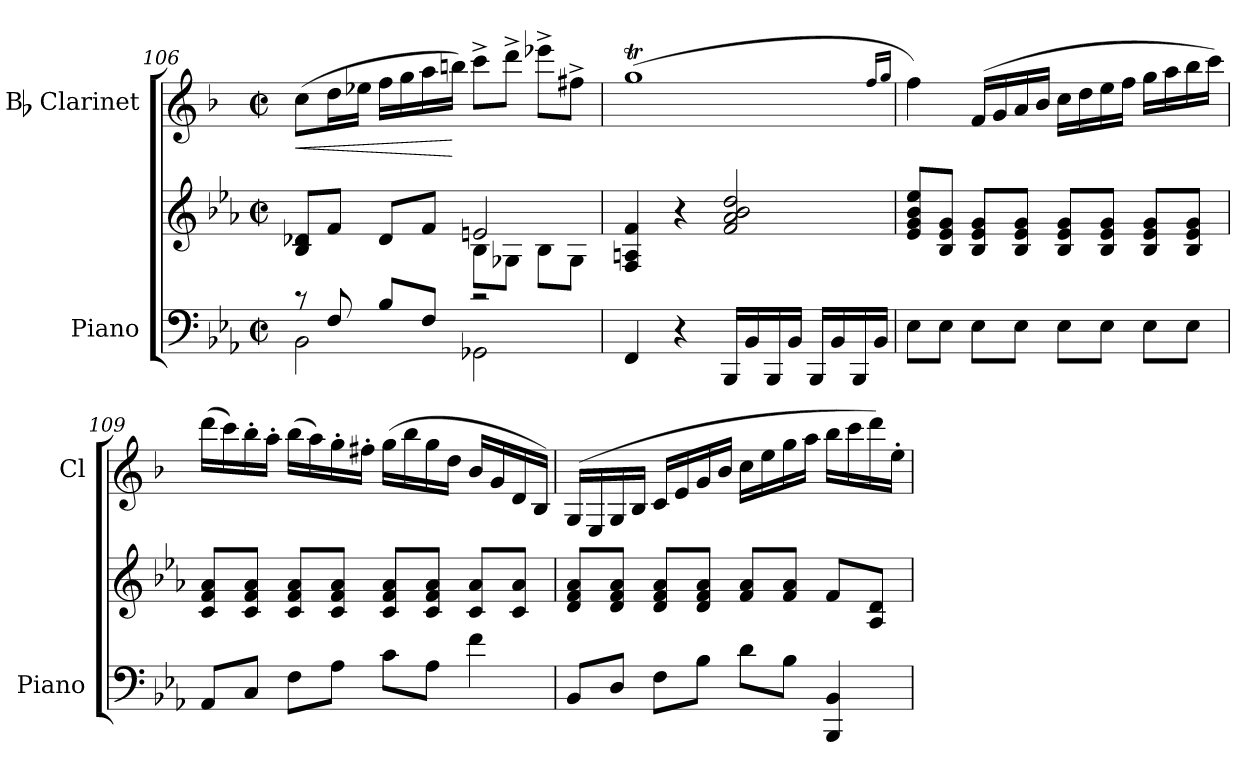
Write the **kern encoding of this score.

**kern	**kern	**kern	**dynam
*part2	*part2	*part1	*part1
*staff3	*staff2	*staff1	*staff1
*I"Piano	*	*I"Bb Clarinet	*
*I'Piano	*	*I'Cl	*
*clefF4	*clefG2	*clefG2	*
*	*	*ITrd1c2	*
*k[b-e-a-]	*k[b-e-a-]	*k[b-e-a-]	*
*E-:	*E-:	*E-:	*
*M2/2	*M2/2	*M2/2	*
*met(c|)	*met(c|)	*met(c|)	*
=106	=106	=106	=106
*^	*^	*	*
!	!	!	!	!	!LO:HP:b
8rc	2BB-\	8B-/ 8d-X/L	2rc	(>8b-\L	<
8F/	.	8f/J	.	16cc\L	.
.	.	.	.	16dd-X\JJ	.
8B-/L	.	8d-/L	.	16ee-\LL	.
.	.	.	.	16ff\	.
8F/J	.	8f/J	.	16gg\	.
.	.	.	.	16aan\JJ)	[
2rc	2GG-X\	2en/	8B-\L	8bb-^>\L	.
.	.	.	8G-X\J	8ccc^>\J	.
.	.	.	8B-\L	8ddd-X^>\L	.
.	.	.	8G-\J	8een^>\J	.
*v	*v	*	*	*	*
*	*v	*v	*	*
!!LO:LB:g=z
=107	=107	=107	=107
4FF/	4F/ 4An/ 4f/	(>1ffT	.
4r	4r	.	.
16BBB-/LL	2f/ 2a-/ 2b-/ 2dd/	.	.
16BB-/	.	.	.
16BBB-/	.	.	.
16BB-/JJ	.	.	.
16BBB-/LL	.	.	.
16BB-/	.	.	.
16BBB-/	.	.	.
16BB-/JJ	.	.	.
.	.	16qee-/LL	.
.	.	16qff/JJ	.
=108	=108	=108	=108
8E-\L	8e-/ 8g/ 8b-/ 8ee-/L	4ee-\)	.
8E-\J	8B-/ 8e-/ 8g/J	.	.
8E-\L	8B-/ 8e-/ 8g/L	(>16e-/LL	.
.	.	16f/	.
8E-\J	8B-/ 8e-/ 8g/J	16g/	.
.	.	16a-/JJ	.
8E-\L	8B-/ 8e-/ 8g/L	16b-\LL	.
.	.	16cc\	.
8E-\J	8B-/ 8e-/ 8g/J	16dd\	.
.	.	16ee-\JJ	.
8E-\L	8B-/ 8e-/ 8g/L	16ff\LL	.
.	.	16gg\	.
8E-\J	8B-/ 8e-/ 8g/J	16aa-\	.
.	.	16bb-\JJ)	.
=109	=109	=109	=109
8AA-/L	8c/ 8f/ 8a-/L	(>16ccc\LL	.
.	.	16bb-\)	.
8C/J	8c/ 8f/ 8a-/J	16aa-'>\	.
.	.	16gg'>\JJ	.
8F\L	8c/ 8f/ 8a-/L	(>16aa-\LL	.
.	.	16gg\)	.
8A-\J	8c/ 8f/ 8a-/J	16ff'>\	.
.	.	16een'>\JJ	.
8c\L	8c/ 8f/ 8a-/L	(>16ff\LL	.
.	.	16aa-\	.
8A-\J	8c/ 8f/ 8a-/J	16ff\	.
.	.	16cc\JJ	.
4f\	8c/ 8a-/L	16a-/LL	.
.	.	16f/	.
.	8c/ 8a-/J	16c/	.
.	.	16A-/JJ)	.
=110	=110	=110	=110
8BB-/L	8d/ 8f/ 8a-/L	(>16F/LL	.
.	.	16D/	.
8D/J	8d/ 8f/ 8a-/J	16F/	.
.	.	16A-/JJ	.
8F\L	8d/ 8f/ 8a-/L	16B-/LL	.
.	.	16d/	.
8B-\J	8d/ 8f/ 8a-/J	16f/	.
.	.	16a-/JJ	.
8d\L	8f/ 8a-/L	16b-\LL	.
.	.	16dd\	.
8B-\J	8f/ 8a-/J	16ff\	.
.	.	16gg\JJ	.
4BBB-/ 4BB-/	8f/L	16aa-\LL	.
.	.	16bb-\	.
.	8A-/ 8d/J	16ccc\)	.
.	.	16dd'>\JJ	.
=	=	=	=
*-	*-	*-	*-
